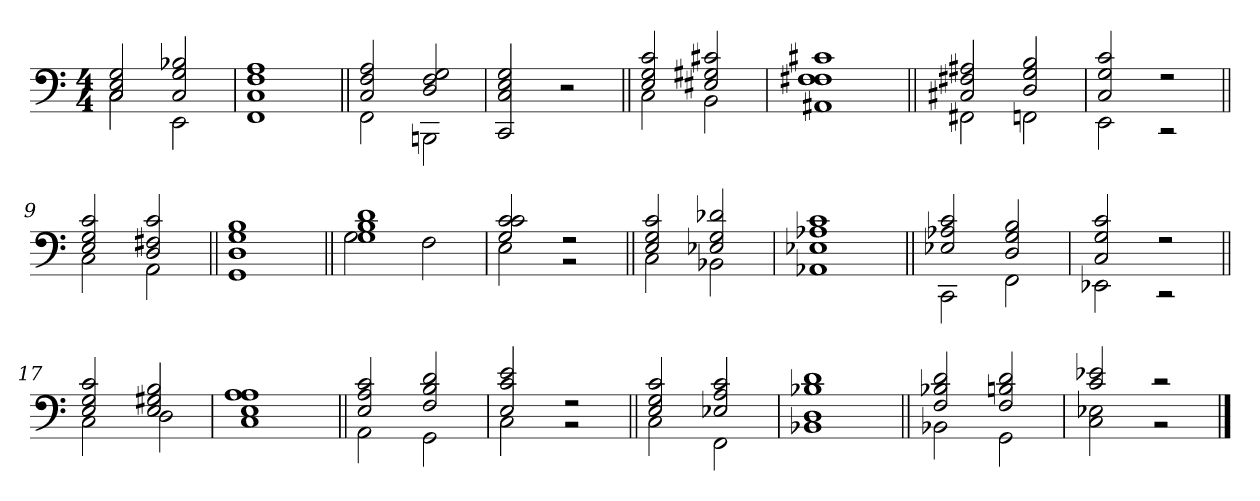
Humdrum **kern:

**kern
*part1
*staff1
*clefF4
*k[]
*M4/4
=1
*^
2C 2E 2G	2C
2C 2G 2B-X	2EE
*v	*v
=2
1FF 1C 1F 1A
=3||
*^
2C 2F 2A	2FF
2D 2F 2G	2BBBn
*v	*v
=4
2CC 2C 2E 2G
2r
=5||
*^
2E 2G 2c	2C
2E#X 2G#X 2c#X	2BB
*v	*v
=6
1AA#X 1F 1F#X 1c#X
=7||
*^
2C#X 2F#X 2A#X	2FF#X
2D 2G 2B	2FFn
=8	=8
2C 2G 2c	2EE
2r	2r
=9||	=9||
2E 2G 2c	2C
2D 2F#X 2c	2AA
*v	*v
=10||
1GG 1D 1G 1B
=11||
*^
1G 1B 1d	2G
.	2F
=12	=12
2G 2c 2c	2E
2r	2r
=13||	=13||
2E 2G 2c	2C
2E-X 2G 2d-X	2BB-X
*v	*v
=14
1AA-X 1E-X 1A-X 1c
=15||
*^
2E-X 2A-X 2c	2CC
2D 2G 2B	2FF
=16	=16
2C 2G 2c	2EE-X
2r	2r
=17||	=17||
2E 2G 2c	2C
2E 2G#X 2B	2D
*v	*v
=18
1C 1E 1A 1A
=19||
*^
2E 2A 2c	2AA
2F 2B 2d	2GG
=20	=20
2E 2c 2e	2C
2r	2r
=21||	=21||
2E 2G 2c	2C
2E-X 2A 2c	2FF
*v	*v
=22
1BB-X 1D 1B-X 1d
=23||
*^
2F 2B-X 2d	2BB-X
2F 2Bn 2d	2GG
=24	=24
2c 2e-X	2C 2E-X
2r	2r
*v	*v
==
*-
